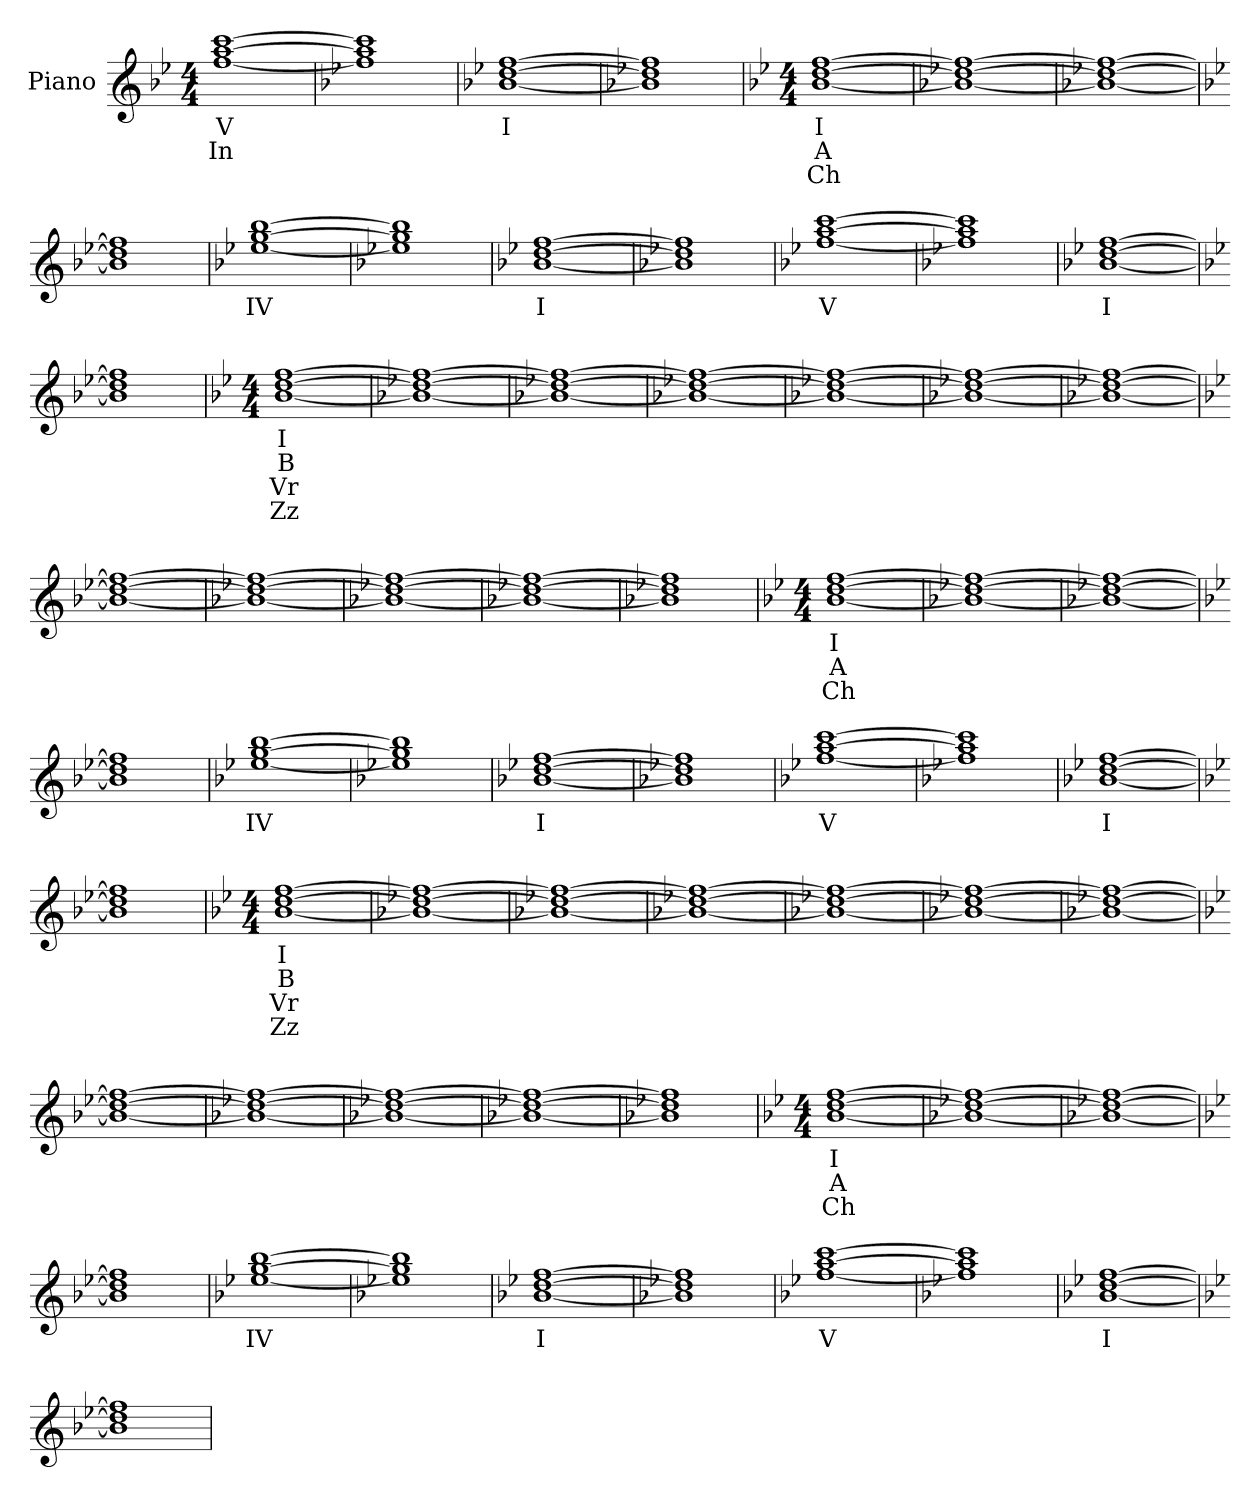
**kern	**text	**text	**text	**text
*part1	*part1	*part1	*part1	*part1
*staff1	*staff1	*staff1	*staff1	*staff1
*I"Piano	*	*	*	*
*I'Pno	*	*	*	*
*k[b-e-]	*	*	*	*
*B-:	*	*	*	*
*M4/4	*	*	*	*
=	=	=	=	=
[1ff [1aa [1ccc	V	In	.	.
=	=	=	=	=
*k[b-e-]	*	*	*	*
*B-:	*	*	*	*
1ff] 1aa] 1ccc]	.	.	.	.
=	=	=	=	=
*k[b-e-]	*	*	*	*
*B-:	*	*	*	*
[1b- [1dd [1ff	I	.	.	.
=	=	=	=	=
*k[b-e-]	*	*	*	*
*B-:	*	*	*	*
1b-] 1dd] 1ff]	.	.	.	.
=	=	=	=	=
*k[b-e-]	*	*	*	*
*B-:	*	*	*	*
*M4/4	*	*	*	*
[1b- [1dd [1ff	I	A	Ch	.
=	=	=	=	=
*k[b-e-]	*	*	*	*
*B-:	*	*	*	*
1b-_ 1dd_ 1ff_	.	.	.	.
=	=	=	=	=
*k[b-e-]	*	*	*	*
*B-:	*	*	*	*
1b-_ 1dd_ 1ff_	.	.	.	.
=	=	=	=	=
*k[b-e-]	*	*	*	*
*B-:	*	*	*	*
1b-] 1dd] 1ff]	.	.	.	.
=	=	=	=	=
*k[b-e-]	*	*	*	*
*B-:	*	*	*	*
[1ee- [1gg [1bb-	IV	.	.	.
=	=	=	=	=
*k[b-e-]	*	*	*	*
*B-:	*	*	*	*
1ee-] 1gg] 1bb-]	.	.	.	.
=	=	=	=	=
*k[b-e-]	*	*	*	*
*B-:	*	*	*	*
[1b- [1dd [1ff	I	.	.	.
=	=	=	=	=
*k[b-e-]	*	*	*	*
*B-:	*	*	*	*
1b-] 1dd] 1ff]	.	.	.	.
=	=	=	=	=
*k[b-e-]	*	*	*	*
*B-:	*	*	*	*
[1ff [1aa [1ccc	V	.	.	.
=	=	=	=	=
*k[b-e-]	*	*	*	*
*B-:	*	*	*	*
1ff] 1aa] 1ccc]	.	.	.	.
=	=	=	=	=
*k[b-e-]	*	*	*	*
*B-:	*	*	*	*
[1b- [1dd [1ff	I	.	.	.
=	=	=	=	=
*k[b-e-]	*	*	*	*
*B-:	*	*	*	*
1b-] 1dd] 1ff]	.	.	.	.
=	=	=	=	=
*k[b-e-]	*	*	*	*
*B-:	*	*	*	*
*M4/4	*	*	*	*
[1b- [1dd [1ff	I	B	Vr	Zz
=	=	=	=	=
*k[b-e-]	*	*	*	*
*B-:	*	*	*	*
1b-_ 1dd_ 1ff_	.	.	.	.
=	=	=	=	=
*k[b-e-]	*	*	*	*
*B-:	*	*	*	*
1b-_ 1dd_ 1ff_	.	.	.	.
=	=	=	=	=
*k[b-e-]	*	*	*	*
*B-:	*	*	*	*
1b-_ 1dd_ 1ff_	.	.	.	.
=	=	=	=	=
*k[b-e-]	*	*	*	*
*B-:	*	*	*	*
1b-_ 1dd_ 1ff_	.	.	.	.
=	=	=	=	=
*k[b-e-]	*	*	*	*
*B-:	*	*	*	*
1b-_ 1dd_ 1ff_	.	.	.	.
=	=	=	=	=
*k[b-e-]	*	*	*	*
*B-:	*	*	*	*
1b-_ 1dd_ 1ff_	.	.	.	.
=	=	=	=	=
*k[b-e-]	*	*	*	*
*B-:	*	*	*	*
1b-_ 1dd_ 1ff_	.	.	.	.
=	=	=	=	=
*k[b-e-]	*	*	*	*
*B-:	*	*	*	*
1b-_ 1dd_ 1ff_	.	.	.	.
=	=	=	=	=
*k[b-e-]	*	*	*	*
*B-:	*	*	*	*
1b-_ 1dd_ 1ff_	.	.	.	.
=	=	=	=	=
*k[b-e-]	*	*	*	*
*B-:	*	*	*	*
1b-_ 1dd_ 1ff_	.	.	.	.
=	=	=	=	=
*k[b-e-]	*	*	*	*
*B-:	*	*	*	*
1b-] 1dd] 1ff]	.	.	.	.
=	=	=	=	=
*k[b-e-]	*	*	*	*
*B-:	*	*	*	*
*M4/4	*	*	*	*
[1b- [1dd [1ff	I	A	Ch	.
=	=	=	=	=
*k[b-e-]	*	*	*	*
*B-:	*	*	*	*
1b-_ 1dd_ 1ff_	.	.	.	.
=	=	=	=	=
*k[b-e-]	*	*	*	*
*B-:	*	*	*	*
1b-_ 1dd_ 1ff_	.	.	.	.
=	=	=	=	=
*k[b-e-]	*	*	*	*
*B-:	*	*	*	*
1b-] 1dd] 1ff]	.	.	.	.
=	=	=	=	=
*k[b-e-]	*	*	*	*
*B-:	*	*	*	*
[1ee- [1gg [1bb-	IV	.	.	.
=	=	=	=	=
*k[b-e-]	*	*	*	*
*B-:	*	*	*	*
1ee-] 1gg] 1bb-]	.	.	.	.
=	=	=	=	=
*k[b-e-]	*	*	*	*
*B-:	*	*	*	*
[1b- [1dd [1ff	I	.	.	.
=	=	=	=	=
*k[b-e-]	*	*	*	*
*B-:	*	*	*	*
1b-] 1dd] 1ff]	.	.	.	.
=	=	=	=	=
*k[b-e-]	*	*	*	*
*B-:	*	*	*	*
[1ff [1aa [1ccc	V	.	.	.
=	=	=	=	=
*k[b-e-]	*	*	*	*
*B-:	*	*	*	*
1ff] 1aa] 1ccc]	.	.	.	.
=	=	=	=	=
*k[b-e-]	*	*	*	*
*B-:	*	*	*	*
[1b- [1dd [1ff	I	.	.	.
=	=	=	=	=
*k[b-e-]	*	*	*	*
*B-:	*	*	*	*
1b-] 1dd] 1ff]	.	.	.	.
=	=	=	=	=
*k[b-e-]	*	*	*	*
*B-:	*	*	*	*
*M4/4	*	*	*	*
[1b- [1dd [1ff	I	B	Vr	Zz
=	=	=	=	=
*k[b-e-]	*	*	*	*
*B-:	*	*	*	*
1b-_ 1dd_ 1ff_	.	.	.	.
=	=	=	=	=
*k[b-e-]	*	*	*	*
*B-:	*	*	*	*
1b-_ 1dd_ 1ff_	.	.	.	.
=	=	=	=	=
*k[b-e-]	*	*	*	*
*B-:	*	*	*	*
1b-_ 1dd_ 1ff_	.	.	.	.
=	=	=	=	=
*k[b-e-]	*	*	*	*
*B-:	*	*	*	*
1b-_ 1dd_ 1ff_	.	.	.	.
=	=	=	=	=
*k[b-e-]	*	*	*	*
*B-:	*	*	*	*
1b-_ 1dd_ 1ff_	.	.	.	.
=	=	=	=	=
*k[b-e-]	*	*	*	*
*B-:	*	*	*	*
1b-_ 1dd_ 1ff_	.	.	.	.
=	=	=	=	=
*k[b-e-]	*	*	*	*
*B-:	*	*	*	*
1b-_ 1dd_ 1ff_	.	.	.	.
=	=	=	=	=
*k[b-e-]	*	*	*	*
*B-:	*	*	*	*
1b-_ 1dd_ 1ff_	.	.	.	.
=	=	=	=	=
*k[b-e-]	*	*	*	*
*B-:	*	*	*	*
1b-_ 1dd_ 1ff_	.	.	.	.
=	=	=	=	=
*k[b-e-]	*	*	*	*
*B-:	*	*	*	*
1b-_ 1dd_ 1ff_	.	.	.	.
=	=	=	=	=
*k[b-e-]	*	*	*	*
*B-:	*	*	*	*
1b-] 1dd] 1ff]	.	.	.	.
=	=	=	=	=
*k[b-e-]	*	*	*	*
*B-:	*	*	*	*
*M4/4	*	*	*	*
[1b- [1dd [1ff	I	A	Ch	.
=	=	=	=	=
*k[b-e-]	*	*	*	*
*B-:	*	*	*	*
1b-_ 1dd_ 1ff_	.	.	.	.
=	=	=	=	=
*k[b-e-]	*	*	*	*
*B-:	*	*	*	*
1b-_ 1dd_ 1ff_	.	.	.	.
=	=	=	=	=
*k[b-e-]	*	*	*	*
*B-:	*	*	*	*
1b-] 1dd] 1ff]	.	.	.	.
=	=	=	=	=
*k[b-e-]	*	*	*	*
*B-:	*	*	*	*
[1ee- [1gg [1bb-	IV	.	.	.
=	=	=	=	=
*k[b-e-]	*	*	*	*
*B-:	*	*	*	*
1ee-] 1gg] 1bb-]	.	.	.	.
=	=	=	=	=
*k[b-e-]	*	*	*	*
*B-:	*	*	*	*
[1b- [1dd [1ff	I	.	.	.
=	=	=	=	=
*k[b-e-]	*	*	*	*
*B-:	*	*	*	*
1b-] 1dd] 1ff]	.	.	.	.
=	=	=	=	=
*k[b-e-]	*	*	*	*
*B-:	*	*	*	*
[1ff [1aa [1ccc	V	.	.	.
=	=	=	=	=
*k[b-e-]	*	*	*	*
*B-:	*	*	*	*
1ff] 1aa] 1ccc]	.	.	.	.
=	=	=	=	=
*k[b-e-]	*	*	*	*
*B-:	*	*	*	*
[1b- [1dd [1ff	I	.	.	.
=	=	=	=	=
*k[b-e-]	*	*	*	*
*B-:	*	*	*	*
1b-] 1dd] 1ff]	.	.	.	.
=	=	=	=	=
*-	*-	*-	*-	*-
